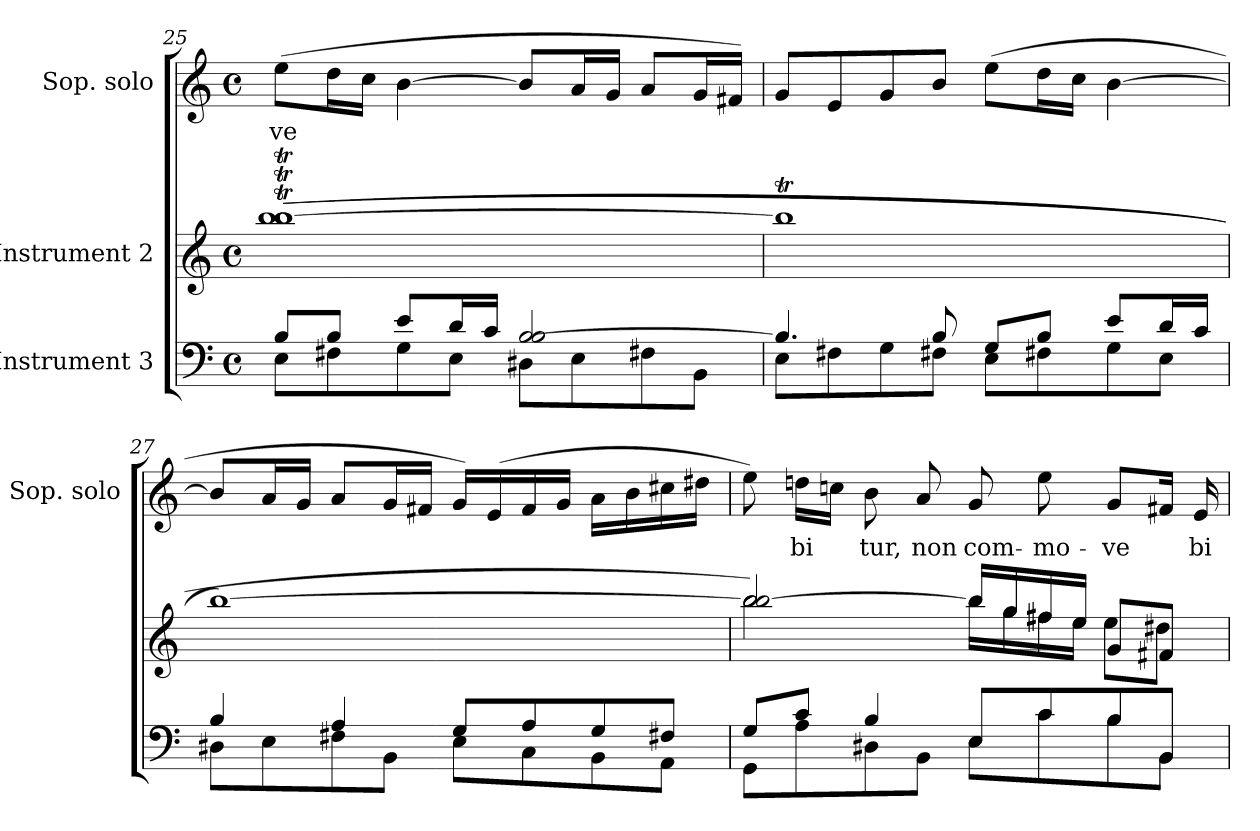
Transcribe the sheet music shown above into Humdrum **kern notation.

**kern	**kern	**kern	**text
*part3	*part2	*part1	*part1
*staff3	*staff2	*staff1	*staff1
*I"Instrument 3	*I"Instrument 2	*I"Sop. solo	*
*	*	*I'Sop. solo	*
*clefF4	*clefG2	*clefG2	*
*k[]	*k[]	*k[]	*
*C:	*C:	*C:	*
*M4/4	*M4/4	*M4/4	*
*met(c)	*met(c)	*met(c)	*
=25	=25	=25	=25
*^	*	*	*
!	!	!	!	!LO:LY:b:cj
8B/L	8E\L	(>(>1bbt 1bbt [<1bbt	(>8ee\L	ve-
!	!	!	!	!LO:LY:b:cj
8B/J	8F#X\	.	16dd\	--
!	!	!	!	!LO:LY:b:cj
.	.	.	16cc\J	--
!	!	!	!	!LO:LY:b:cj
8e/L	8G\	.	[>4b\	--
16d/	8E\J	.	.	.
16c/J	.	.	.	.
!	!	!	!	!LO:LY:b:cj
[<2B/ 2B/	8D#X\L	.	8b/L]	--
!	!	!	!	!LO:LY:b:cj
.	8E\	.	16a/	--
!	!	!	!	!LO:LY:b:cj
.	.	.	16g/J	--
!	!	!	!	!LO:LY:b:cj
.	8F#X\	.	8a/L	--
!	!	!	!	!LO:LY:b:cj
.	8BB\J	.	16g/	--
!	!	!	!	!LO:LY:b:cj
.	.	.	16f#X/J)	--
!!LO:LB:g=z
=26	=26	=26	=26	=26
!	!	!	!	!LO:LY:b:cj
4.B/]	8E\L	1bbt]	8g/L	--
!	!	!	!	!LO:LY:b:cj
.	8F#X\	.	8e/	--
!	!	!	!	!LO:LY:b:cj
.	8G\	.	8g/	--
!	!	!	!	!LO:LY:b:cj
8B/	8F#X\J	.	8b/J	--
!	!	!	!	!LO:LY:b:cj
8G/L	8E\L	.	(>8ee\L	--
!	!	!	!	!LO:LY:b:cj
8B/J	8F#X\	.	16dd\	--
!	!	!	!	!LO:LY:b:cj
.	.	.	16cc\J	--
!	!	!	!	!LO:LY:b:cj
8e/L	8G\	.	[>4b\	--
16d/	8E\J	.	.	.
16c/J	.	.	.	.
=27	=27	=27	=27	=27
!	!	!	!	!LO:LY:b:cj
4B/	8D#X\L	[>1bb)	8b/L]	--
!	!	!	!	!LO:LY:b:cj
.	8E\	.	16a/	--
!	!	!	!	!LO:LY:b:cj
.	.	.	16g/J	--
!	!	!	!	!LO:LY:b:cj
4A/	8F#X\	.	8a/L	--
!	!	!	!	!LO:LY:b:cj
.	8BB\J	.	16g/	--
!	!	!	!	!LO:LY:b:cj
.	.	.	16f#X/J	--
!	!	!	!	!LO:LY:b:cj
8G/L	8E\L	.	16g/L)	--
!	!	!	!	!LO:LY:b:cj
.	.	.	(>16e/	--
!	!	!	!	!LO:LY:b:cj
8A/	8C\	.	16f#/	--
!	!	!	!	!LO:LY:b:cj
.	.	.	16g/J	--
!	!	!	!	!LO:LY:b:cj
8G/	8BB\	.	16a\L	--
!	!	!	!	!LO:LY:b:cj
.	.	.	16b\	--
!	!	!	!	!LO:LY:b:cj
8F#X/J	8AA\J	.	16cc#X\	--
!	!	!	!	!LO:LY:b:cj
.	.	.	16dd#X\J	--
=28	=28	=28	=28	=28
*	*	*^	*	*
!	!	!	!	!	!LO:LY:b:cj
8G/L	8GG\L	2bb/] [>2bb/)	2bb\	8ee\)	--
!	!	!	!	!	!LO:LY:b:cj
8c/J	8A\	.	.	16ddn\L	-bi-
!	!	!	!	!	!LO:LY:b:cj
.	.	.	.	16ccn\J	--
!	!	!	!	!	!LO:LY:b:cj
4B/	8D#X\	.	.	8b\	-tur,
!	!	!	!	!	!LO:LY:b:cj
.	8BB\J	.	.	8a/	non
!	!	!	!	!	!LO:LY:b:cj
8E/L	8E\L	16bb/L]	16bb\L	8g/	com-
.	.	16gg/	16gg\	.	.
!	!	!	!	!	!LO:LY:b:cj
8c/	8c\	16ff#X/	16ff#\	8ee\	-mo-
.	.	16ee/J	16ee\J	.	.
!	!	!	!	!	!LO:LY:b:cj
8B/	8B\	8g/L	8ee\L	8g/L	-ve-
!	!	!	!	!	!LO:LY:b:cj
8BB/J	8BB\J	8f#X/J	8dd#X\J	16f#X/J	--
!	!	!	!	!	!LO:LY:b:cj
.	.	.	.	16e/	-bi-
*v	*v	*	*	*	*
*	*v	*v	*	*
=	=	=	=
*-	*-	*-	*-
